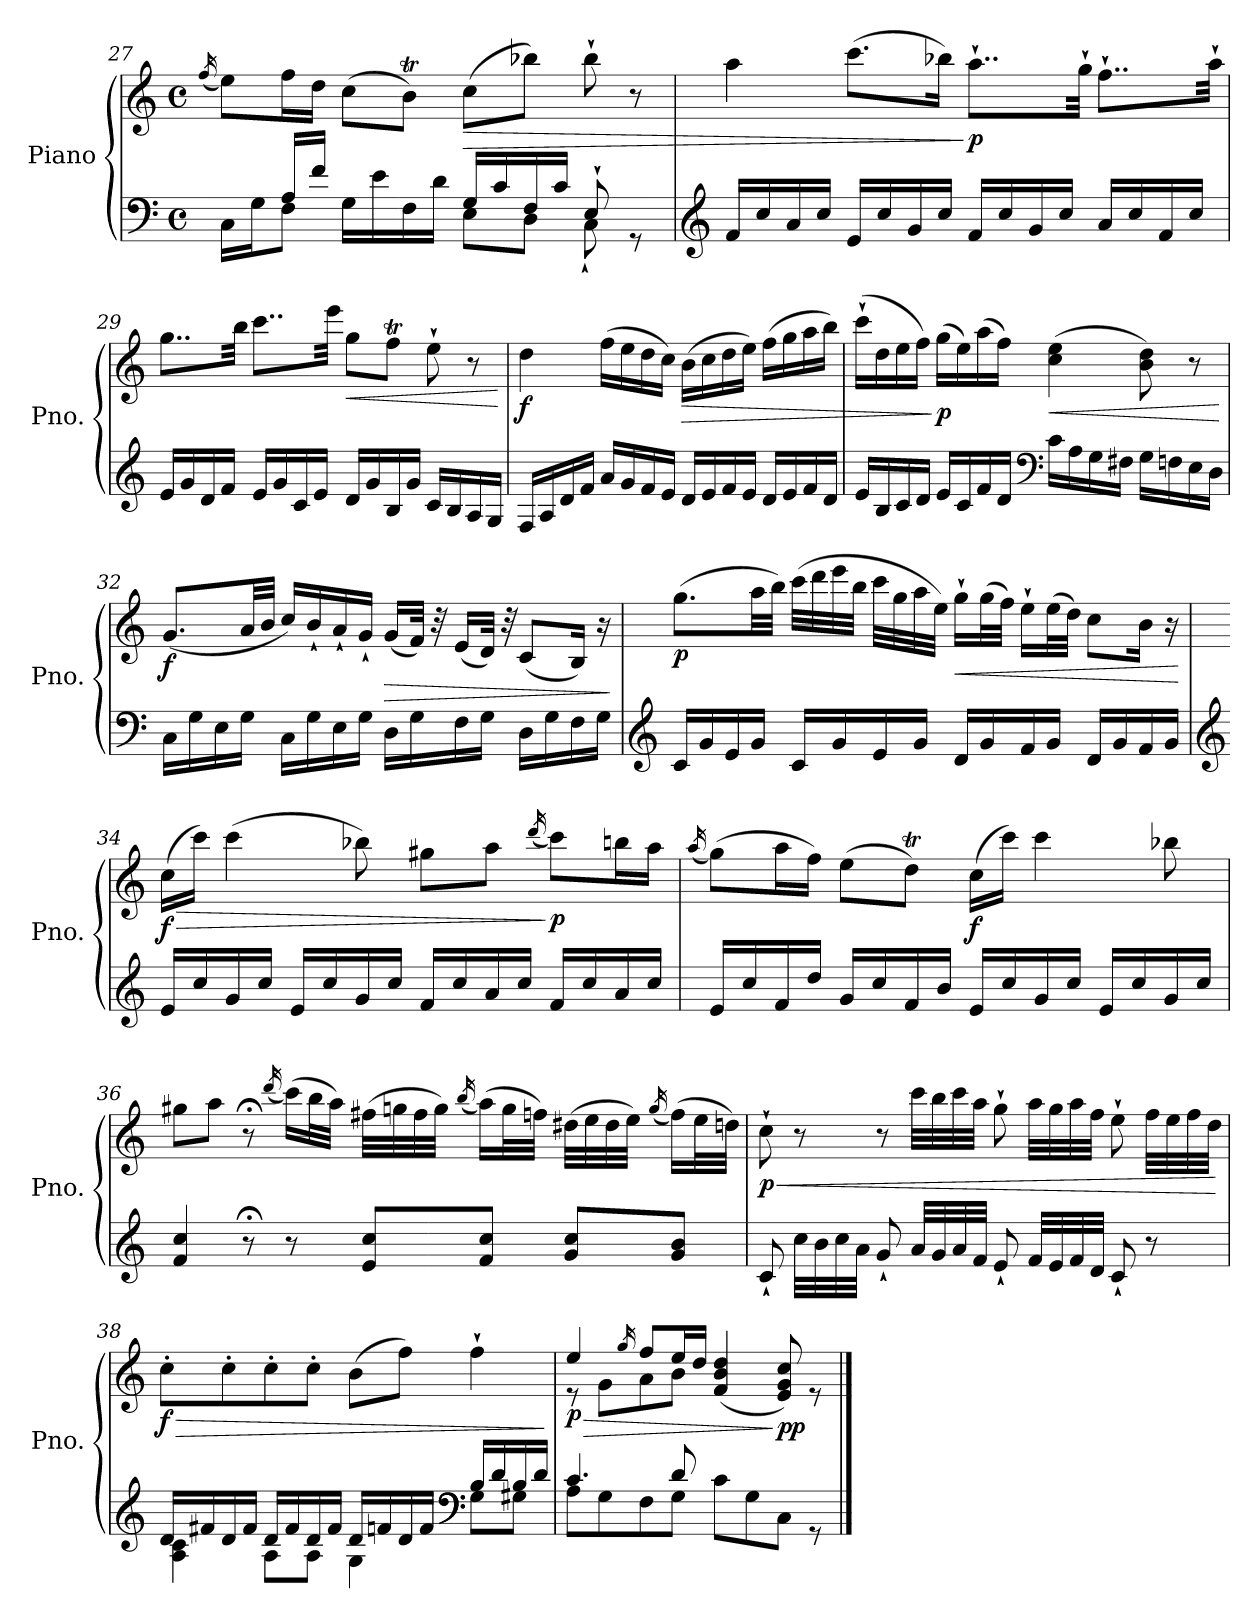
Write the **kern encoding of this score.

**kern	**kern	**dynam
*part1	*part1	*part1
*staff2	*staff1	*staff1/2
*I"Piano	*	*
*I'Pno.	*	*
*clefF4	*clefG2	*
*k[]	*k[]	*
*M4/4	*M4/4	*
*met(c)	*met(c)	*
=27	=27	=27
.	(<16qff/	.
*^	*	*
16C\LL	8ryy	8ee\L)	.
16G\J	.	.	.
8F\J	16A/LL	16ff\L	.
.	16f/JJ	16dd\JJ	.
16G\LL	4ryy	(>8cc\L	.
16e\	.	.	.
16F\	.	8bt\J)	.
16d\JJ	.	.	.
!	!	!	!LO:HP:b
16G/LL	8E\L	(>8cc\L	>
16c/	.	.	.
16F/	8D\J	8bb-X\J)	.
16c/JJ	.	.	.
8E`/	8C`\	8bb-`\	.
8rGG	8ryy	8r	.
*v	*v	*	*
!!LO:LB:g=z
=28	=28	=28
*clefG2	*	*
16f/LL	4aa\	.
16cc/	.	.
16a/	.	.
16cc/JJ	.	.
16e/LL	(>8.ccc\L	.
16cc/	.	.
16g/	.	.
16cc/JJ	16bb-X\Jk)	.
!	!	!LO:DY:n=1:b
16f/LL	8..aa`\L	] p
16cc/	.	.
16g/	.	.
16cc/JJ	.	.
.	32gg`\Jkk	.
16a/LL	8..ff`\L	.
16cc/	.	.
16f/	.	.
16cc/JJ	.	.
.	32aa`\Jkk	.
=29	=29	=29
16e/LL	8..gg\L	.
16g/	.	.
16d/	.	.
16f/JJ	.	.
.	32bb\Jkk	.
16e/LL	8..ccc\L	.
16g/	.	.
16c/	.	.
16e/JJ	.	.
.	32eee\Jkk	.
!	!	!LO:HP:b
16d/LL	8gg\L	<
16g/	.	.
16B/	8ffT\J	.
16g/JJ	.	.
16c/LL	8ee`\	.
16B/	.	.
16A/	8r	.
16G/JJ	.	.
.	.	[
!!LO:LB:g=z
=30	=30	=30
!	!	!LO:DY:b
16F/LL	4dd\	f
16A/	.	.
16d/	.	.
16f/JJ	.	.
16a/LL	(>16ff\LL	.
16g/	16ee\	.
16f/	16dd\	.
16e/JJ	16cc\JJ)	.
!	!	!LO:HP:b
16d/LL	(>16b\LL	>
16e/	16cc\	.
16f/	16dd\	.
16e/JJ	16ee\JJ)	.
16d/LL	(>16ff\LL	.
16e/	16gg\	.
16f/	16aa\	.
16d/JJ	16bb\JJ)	.
=31	=31	=31
16e/LL	(>16ccc`\LL	.
16B/	16dd\	.
16c/	16ee\	.
16d/JJ	16ff\JJ)	.
!	!	!LO:DY:n=1:b
16e/LL	(>16gg\LL	] p
16c/	16ee\)	.
16f/	(>16aa\	.
16d/JJ	16ff\JJ)	.
*clefF4	*	*
!	!	!LO:HP:b
16c\LL	(>4cc\ 4ee\	<
16A\	.	.
16G\	.	.
16F#X\JJ	.	.
16G\LL	8b\ 8dd\)	.
16Fn\	.	.
16E\	8r	.
16D\JJ	.	.
.	.	[
!!LO:LB:g=z
=32	=32	=32
!	!	!LO:DY:b
16C\LL	(<8.g/L	f
16G\	.	.
16E\	.	.
16G\JJ	32a/LL	.
.	32b/JJJ	.
16C\LL	16cc/LL)	.
16G\	16b`/	.
16E\	16a`/	.
16G\JJ	16g`/JJ	.
!	!	!LO:HP:b
16D\LL	(<16g/LL	>
16G\	32f/JJk)	.
.	32r	.
16F\	(<16e/LL	.
16G\JJ	32d/JJk)	.
.	32r	.
16D\LL	(<8c/L	.
16G\	.	.
16F\	16B/Jk)	.
16G\JJ	16r	.
.	.	]
=33	=33	=33
*clefG2	*	*
!	!	!LO:DY:b
16c/LL	(>8.gg\L	p
16g/	.	.
16e/	.	.
16g/JJ	32aa\LL	.
.	32bb\JJJ)	.
16c/LL	(>32ccc\LLL	.
.	32ddd\	.
16g/	32eee\	.
.	32bb\JJJ	.
16e/	32ccc\LLL	.
.	32gg\	.
16g/JJ	32aa\	.
.	32ee\JJJ)	.
!	!	!LO:HP:b
16d/LL	16gg`\LL	<
16g/	(>32gg\L	.
.	32ff\JJJ)	.
16f/	16ee`\LL	.
16g/JJ	(>32ee\L	.
.	32dd\JJJ)	.
16d/LL	8cc\L	.
16g/	.	.
16f/	16b\Jk	.
16g/JJ	16r	.
.	.	[
!!LO:PB:g=z
=34	=34	=34
*clefG2	*	*
!	!	!LO:HP:b
!	!	!LO:DY:n=1:b
16e/LL	(>16cc\LL	> f
16cc/	16ccc\JJ)	.
16g/	(>4ccc\	.
16cc/JJ	.	.
16e/LL	.	.
16cc/	.	.
16g/	8bb-X\)	.
16cc/JJ	.	.
16f/LL	8gg#X\L	.
16cc/	.	.
16a/	8aa\J	.
16cc/JJ	.	.
.	(<16qddd/	.
!	!	!LO:DY:n=2:b
16f/LL	8ccc\L)	] p
16cc/	.	.
16a/	16bbn\L	.
16cc/JJ	16aa\JJ	.
=35	=35	=35
.	(<16qaa/	.
16e/LL	(>8gg\L)	.
16cc/	.	.
16f/	16aa\L	.
16dd/JJ	16ff\JJ)	.
16g/LL	(>8ee\L	.
16cc/	.	.
16f/	8ddT\J)	.
16b/JJ	.	.
!	!	!LO:DY:b
16e/LL	(>16cc\LL	f
16cc/	16ccc\JJ)	.
16g/	4ccc\	.
16cc/JJ	.	.
16e/LL	.	.
16cc/	.	.
16g/	8bb-X\	.
16cc/JJ	.	.
!!LO:LB:g=z
=36	=36	=36
4f/ 4cc/	8gg#X\L	.
.	8aa\J	.
8r;<	8r;<	.
.	(<16qddd/	.
8r	(>16ccc\LL)	.
.	32bb\L	.
.	32aa\JJJ)	.
8e/ 8cc/L	(>32ff#X\LLL	.
.	32ggn\	.
.	32ff#\	.
.	32gg\JJJ)	.
.	(<16qbb/	.
8f/ 8cc/J	(>16aa\LL)	.
.	32gg\L	.
.	32ffn\JJJ)	.
8g/ 8cc/L	(>32dd#X\LLL	.
.	32ee\	.
.	32dd#\	.
.	32ee\JJJ)	.
.	(<16qgg/	.
8g/ 8b/J	(>16ff\LL)	.
.	32ee\L	.
.	32ddn\JJJ)	.
!!LO:LB:g=z
=37	=37	=37
!	!	!LO:HP:b
!	!	!LO:DY:n=1:b
8c`/	8cc`\	< p
32cc\LLL	8r	.
32b\	.	.
32cc\	.	.
32a\JJJ	.	.
8g`/	8r	.
32a/LLL	32ccc\LLL	.
32g/	32bb\	.
32a/	32ccc\	.
32f/JJJ	32aa\JJJ	.
8e`/	8gg`\	.
32f/LLL	32aa\LLL	.
32e/	32gg\	.
32f/	32aa\	.
32d/JJJ	32ff\JJJ	.
8c`/	8ee`\	.
8r	32ff\LLL	.
.	32ee\	.
.	32ff\	.
.	32dd\JJJ	.
.	.	[
=38	=38	=38
*^	*	*
!	!	!	!LO:HP:b
!	!	!	!LO:DY:n=1:b
16d/LL	4A\ 4c\	8cc'\L	> f
16f#X/	.	.	.
16d/	.	8cc'\	.
16f#/JJ	.	.	.
16d/LL	8A\L	8cc'\	.
16f#/	.	.	.
16d/	8A\J	8cc'\J	.
16f#/JJ	.	.	.
16d/LL	4G\	(>8b\L	.
16fn/	.	.	.
16d/	.	8ff\J)	.
16f/JJ	.	.	.
*clefF4	*	*	*
16B/LL	8G\L	4ff`\	.
16d/	.	.	.
16B/	8G#X\J	.	.
16d/JJ	.	.	.
*v	*v	*	*
.	.	]
!!LO:LB:g=z
=39	=39	=39
*	*MM50	*
*^	*	*
!	!	!	!LO:HP:b
*	*	*^	*
!	!	!	!	!LO:DY:n=1:b
*	*	*	*^	*
4.c/	8A\L	4ee/	8r	2ryy	> p
*	*	*MM46	*	*	*
.	8G\	.	8g\L	.	.
*	*	*MM42	*	*	*
.	.	16qgg/	.	.	.
.	8F\	8ff/L	8a\	.	.
*	*	*MM38	*	*	*
8d/	8G\J	16ee/L	8b\J	.	.
.	.	16dd/JJ	.	.	.
*	*	*MM34	*	*	*
8c\L	2ryy	(<4f/ 4b/ 4dd/	2ryy	8ryy	.
*	*	*MM30	*	*	*
8G\	.	.	.	4.ryy	.
*	*	*MM26	*	*	*
!	!	!	!	!	!LO:DY:n=2:b
8C\J	.	8e/ 8g/ 8cc/)	.	.	] pp
8rGG	.	8re	.	.	.
*v	*v	*	*	*	*
*	*v	*v	*v	*
==	==	==
*-	*-	*-
